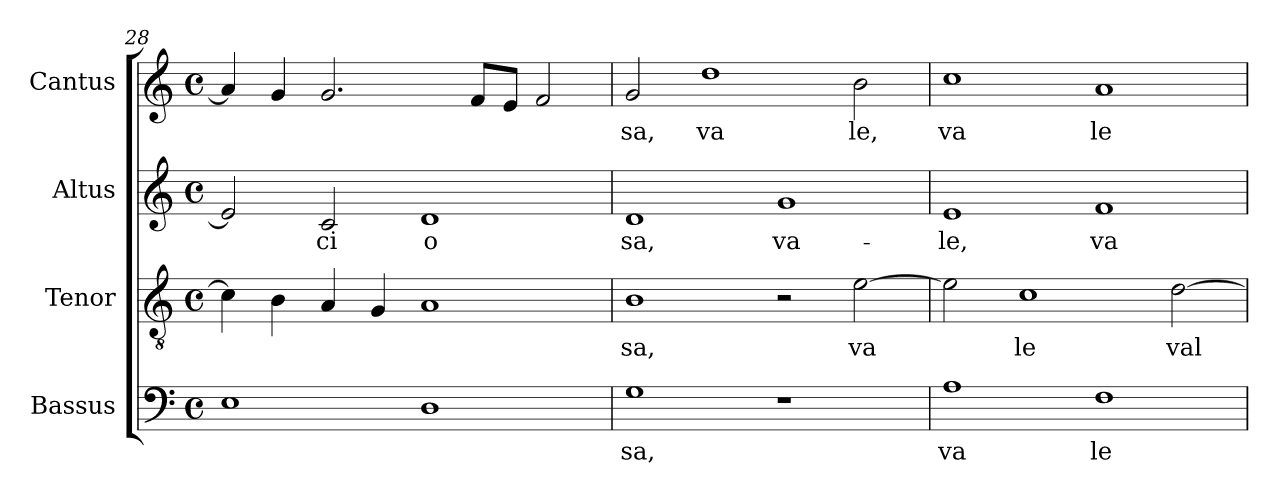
**kern	**text	**kern	**text	**kern	**text	**kern	**text
*part4	*part4	*part3	*part3	*part2	*part2	*part1	*part1
*staff4	*staff4	*staff3	*staff3	*staff2	*staff2	*staff1	*staff1
*I"Bassus	*	*I"Tenor	*	*I"Altus	*	*I"Cantus	*
*clefF4	*	*clefGv2	*	*clefG2	*	*clefG2	*
*	*	*	*	*	*	*k[]	*
*	*	*	*	*	*	*C:	*
*M4/4	*	*M4/4	*	*M4/4	*	*M4/4	*
*met(c)	*	*met(c)	*	*met(c)	*	*met(c)	*
=28	=28	=28	=28	=28	=28	=28	=28
1E	.	4c\]	.	2e/]	.	4a/]	.
.	.	4B\	.	.	.	4g/	.
!	!	!	!	!	!LO:LY:b:cj	!	!
.	.	4A/	.	2c/	ci	2.g/	.
.	.	4G/	.	.	.	.	.
!	!	!	!	!	!LO:LY:b:cj	!	!
1D	.	1A	.	1d	o	.	.
.	.	.	.	.	.	8f/L	.
.	.	.	.	.	.	8e/J	.
.	.	.	.	.	.	2f/	.
!!LO:LB:g=z
=29	=29	=29	=29	=29	=29	=29	=29
!	!LO:LY:b:cj	!	!LO:LY:b:cj	!	!LO:LY:b:cj	!	!LO:LY:b:cj
1G	sa,	1B	sa,	1d	sa,	2g/	sa,
!	!	!	!	!	!	!	!LO:LY:b:cj
.	.	.	.	.	.	1dd	va
!	!	!	!	!	!LO:LY:b:cj	!	!
1r	.	2r	.	1g	va-	.	.
!	!	!	!LO:LY:b:cj	!	!	!	!LO:LY:b:cj
.	.	[>2e\	va	.	.	2b\	le,
=30	=30	=30	=30	=30	=30	=30	=30
!	!LO:LY:b:cj	!	!	!	!LO:LY:b:cj	!	!LO:LY:b:cj
1A	va	2e\]	.	1e	-le,	1cc	va
!	!	!	!LO:LY:b:cj	!	!	!	!
.	.	1c	le	.	.	.	.
!	!LO:LY:b:cj	!	!	!	!LO:LY:b:cj	!	!LO:LY:b:cj
1F	le	.	.	1f	va-	1a	le
!	!	!	!LO:LY:b	!	!	!	!
.	.	[>2d\	val	.	.	.	.
=	=	=	=	=	=	=	=
*-	*-	*-	*-	*-	*-	*-	*-
